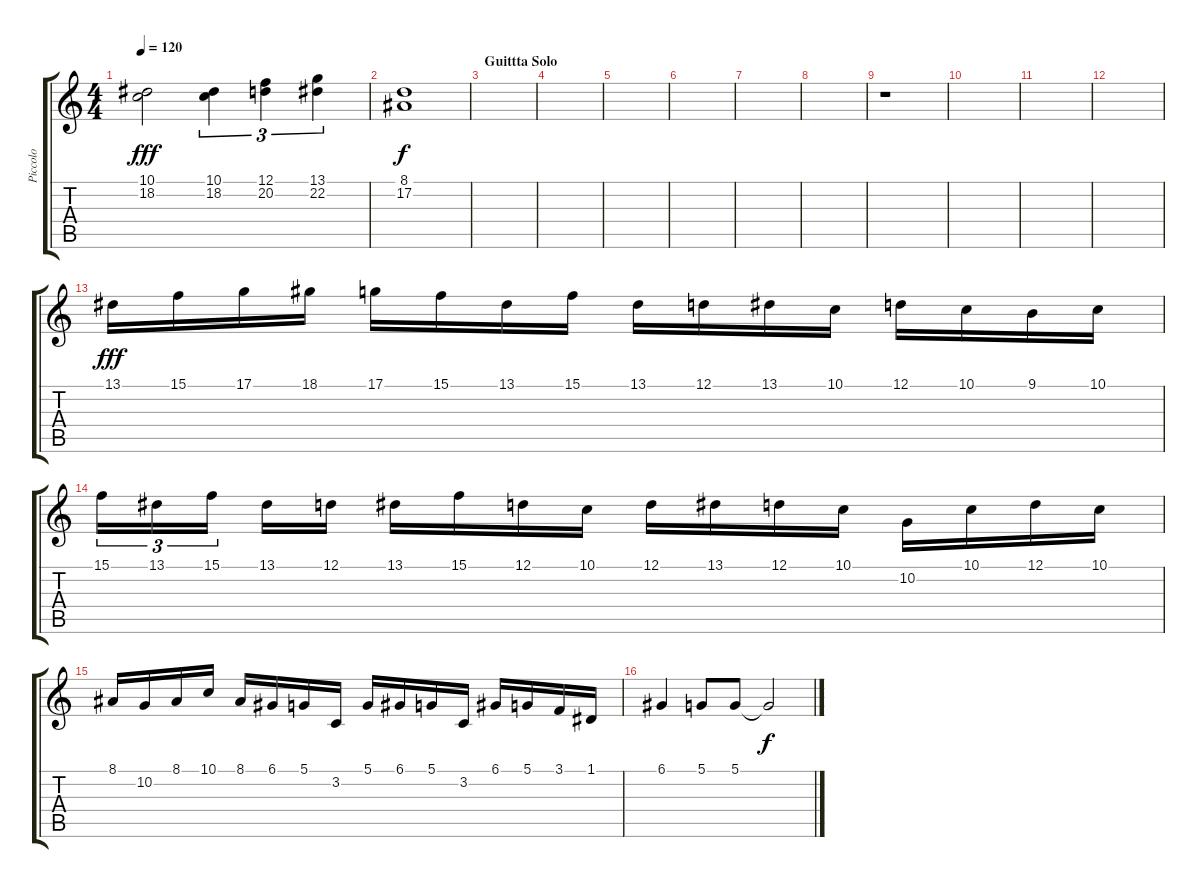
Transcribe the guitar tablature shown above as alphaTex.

\track ("Piccolo" "Piccolo") {instrument flute}
\staff {score tabs}
\tuning (D4 A3 F3 C3 G2 D2) {hide}
\ts (4 4)
\tempo 120
\clef g2
\ks c
(10.1 18.2).2{dy fff} (10.1 18.2).4{tu (3 2)} (12.1 20.2).4{tu (3 2)} (13.1 22.2).4{tu (3 2)} |
(8.1 17.2).1{dy f} |
\section ("" "Guittta Solo")
|
|
|
|
|
|
r.1 |
|
|
|
13.1.16{dy fff volume 16 instrument pad1newage} 15.1.16 17.1.16 18.1.16 17.1.16 15.1.16 13.1.16 15.1.16 13.1.16 12.1.16 13.1.16 10.1.16 12.1.16 10.1.16 9.1.16 10.1.16 |
15.1.16{tu (3 2)} 13.1.16{tu (3 2)} 15.1.16{tu (3 2)} 13.1.16 12.1.16 13.1.16 15.1.16 12.1.16 10.1.16 12.1.16 13.1.16 12.1.16 10.1.16 10.2.16 10.1.16 12.1.16 10.1.16 |
8.1.16 10.2.16 8.1.16 10.1.16 8.1.16 6.1.16 5.1.16 3.2.16 5.1.16 6.1.16 5.1.16 3.2.16 6.1.16 5.1.16 3.1.16 1.1.16 |
6.1.4 5.1.8 5.1.8 5.1{t}.2{dy f}
